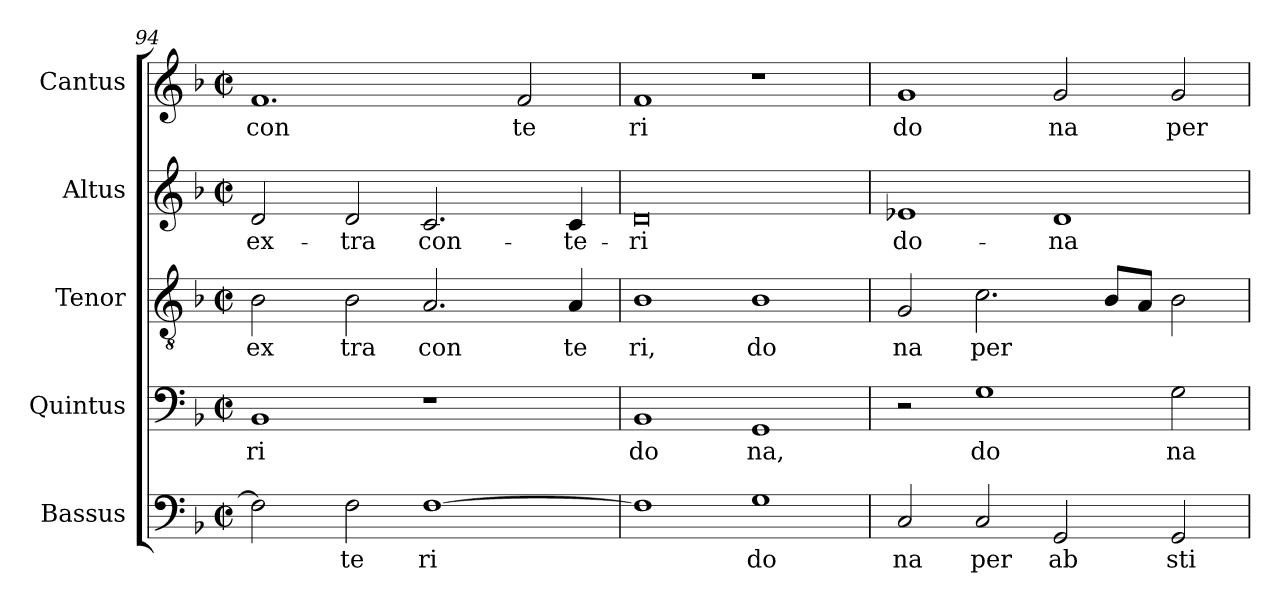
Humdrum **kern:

**kern	**text	**kern	**text	**kern	**text	**kern	**text	**kern	**text
*part5	*part5	*part4	*part4	*part3	*part3	*part2	*part2	*part1	*part1
*staff5	*staff5	*staff4	*staff4	*staff3	*staff3	*staff2	*staff2	*staff1	*staff1
*I"Bassus	*	*I"Quintus	*	*I"Tenor	*	*I"Altus	*	*I"Cantus	*
!!LO:PB:g=z
*clefF4	*	*clefF4	*	*clefGv2	*	*clefG2	*	*clefG2	*
*k[b-]	*	*k[b-]	*	*k[b-]	*	*k[b-]	*	*k[b-]	*
*F:	*	*F:	*	*F:	*	*F:	*	*F:	*
*M2/2	*	*M2/2	*	*M2/2	*	*M2/2	*	*M2/2	*
*met(c|)	*	*met(c|)	*	*met(c|)	*	*met(c|)	*	*met(c|)	*
=94	=94	=94	=94	=94	=94	=94	=94	=94	=94
!	!	!	!LO:LY:b:cj	!	!LO:LY:b:cj	!	!LO:LY:b:cj	!	!LO:LY:b:cj
*^	*	*	*	*	*	*	*	*	*
2F\]	16ryy	.	1BB-	ri	2B-\	ex	2d/	ex-	1.f	con
.	1ryy	.	.	.	.	.	.	.	.	.
!	!	!LO:LY:b:cj	!	!	!	!LO:LY:b:cj	!	!LO:LY:b:cj	!	!
2F\	.	te	.	.	2B-\	tra	2d/	-tra	.	.
!	!	!LO:LY:b:cj	!	!	!	!LO:LY:b:cj	!	!LO:LY:b:cj	!	!
[>1F	.	ri	1r	.	2.A/	con	2.c/	con-	.	.
.	2...ryy	.	.	.	.	.	.	.	.	.
!	!	!	!	!	!	!	!	!	!	!LO:LY:b:cj
.	.	.	.	.	.	.	.	.	2f/	te
!	!	!	!	!	!	!LO:LY:b:cj	!	!LO:LY:b:cj	!	!
.	.	.	.	.	4A/	te	4c/	-te-	.	.
=95	=95	=95	=95	=95	=95	=95	=95	=95	=95	=95
!	!	!	!	!LO:LY:b:cj	!	!LO:LY:b:cj	!	!LO:LY:b:cj	!	!LO:LY:b:cj
*v	*v	*	*	*	*	*	*	*	*	*
1F]	.	1BB-	do	1B-	ri,	0d	-ri	1f	ri
!	!LO:LY:b:cj	!	!LO:LY:b:cj	!	!LO:LY:b:cj	!	!	!	!
1G	do	1GG	na,	1B-	do	.	.	1r	.
=96	=96	=96	=96	=96	=96	=96	=96	=96	=96
!	!LO:LY:b:cj	!	!	!	!LO:LY:b:cj	!	!LO:LY:b:cj	!	!LO:LY:b:cj
2C/	na	2r	.	2G/	na	1e-X	do-	1g	do
!	!LO:LY:b:cj	!	!LO:LY:b:cj	!	!LO:LY:b	!	!	!	!
2C/	per	1G	do	2.c\	per	.	.	.	.
!	!LO:LY:b:cj	!	!	!	!	!	!LO:LY:b:cj	!	!LO:LY:b:cj
2GG/	ab	.	.	.	.	1d	-na	2g/	na
.	.	.	.	8B-/L	.	.	.	.	.
.	.	.	.	8A/J	.	.	.	.	.
!	!LO:LY:b:cj	!	!LO:LY:b:cj	!	!	!	!	!	!LO:LY:b:cj
2GG/	sti	2G\	na	2B-\	.	.	.	2g/	per
=	=	=	=	=	=	=	=	=	=
*-	*-	*-	*-	*-	*-	*-	*-	*-	*-
